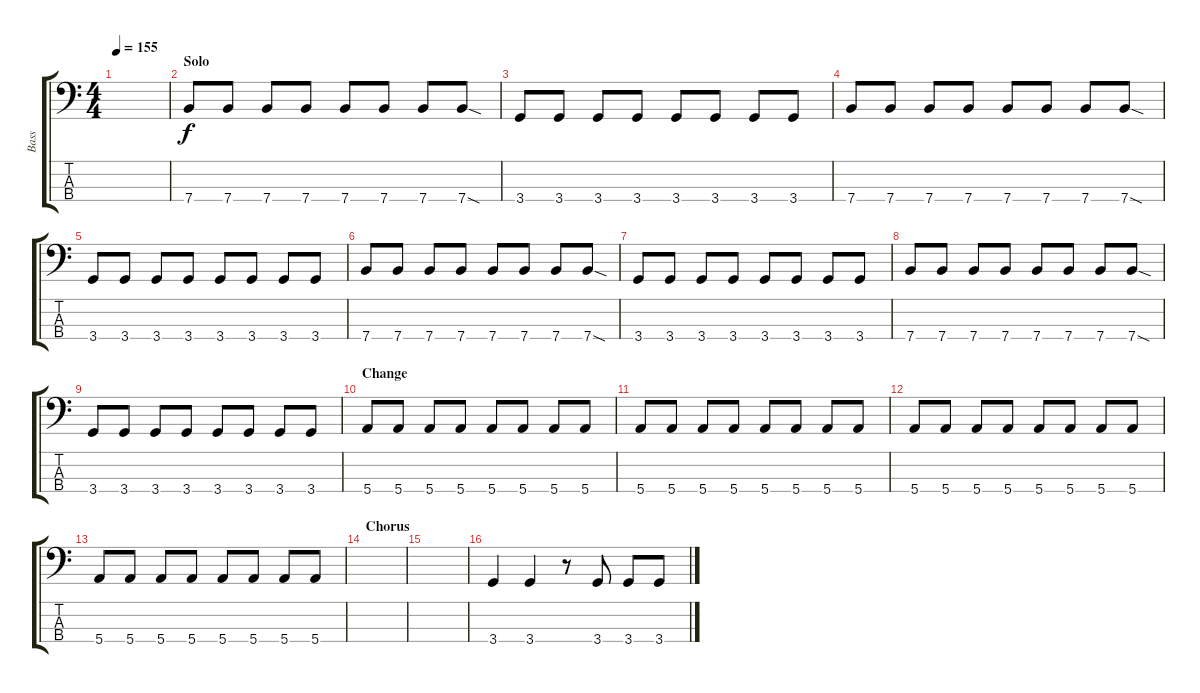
\track ("Bass" "Bass") {instrument electricbasspick}
\staff {score tabs}
\tuning (G2 D2 A1 E1) {hide}
\ts (4 4)
\tempo 155
\clef f4
\ks c
|
\section ("" "Solo")
7.4.8 7.4.8 7.4.8 7.4.8 7.4.8 7.4.8 7.4.8 7.4{sod}.8 |
3.4.8 3.4.8 3.4.8 3.4.8 3.4.8 3.4.8 3.4.8 3.4.8 |
7.4.8 7.4.8 7.4.8 7.4.8 7.4.8 7.4.8 7.4.8 7.4{sod}.8 |
3.4.8 3.4.8 3.4.8 3.4.8 3.4.8 3.4.8 3.4.8 3.4.8 |
7.4.8 7.4.8 7.4.8 7.4.8 7.4.8 7.4.8 7.4.8 7.4{sod}.8 |
3.4.8 3.4.8 3.4.8 3.4.8 3.4.8 3.4.8 3.4.8 3.4.8 |
7.4.8 7.4.8 7.4.8 7.4.8 7.4.8 7.4.8 7.4.8 7.4{sod}.8 |
3.4.8 3.4.8 3.4.8 3.4.8 3.4.8 3.4.8 3.4.8 3.4.8 |
\section ("" "Change")
5.4.8 5.4.8 5.4.8 5.4.8 5.4.8 5.4.8 5.4.8 5.4.8 |
5.4.8 5.4.8 5.4.8 5.4.8 5.4.8 5.4.8 5.4.8 5.4.8 |
5.4.8 5.4.8 5.4.8 5.4.8 5.4.8 5.4.8 5.4.8 5.4.8 |
5.4.8 5.4.8 5.4.8 5.4.8 5.4.8 5.4.8 5.4.8 5.4.8 |
\section ("" "Chorus")
|
|
3.4.4 3.4.4 r.8 3.4.8 3.4.8 3.4.8
